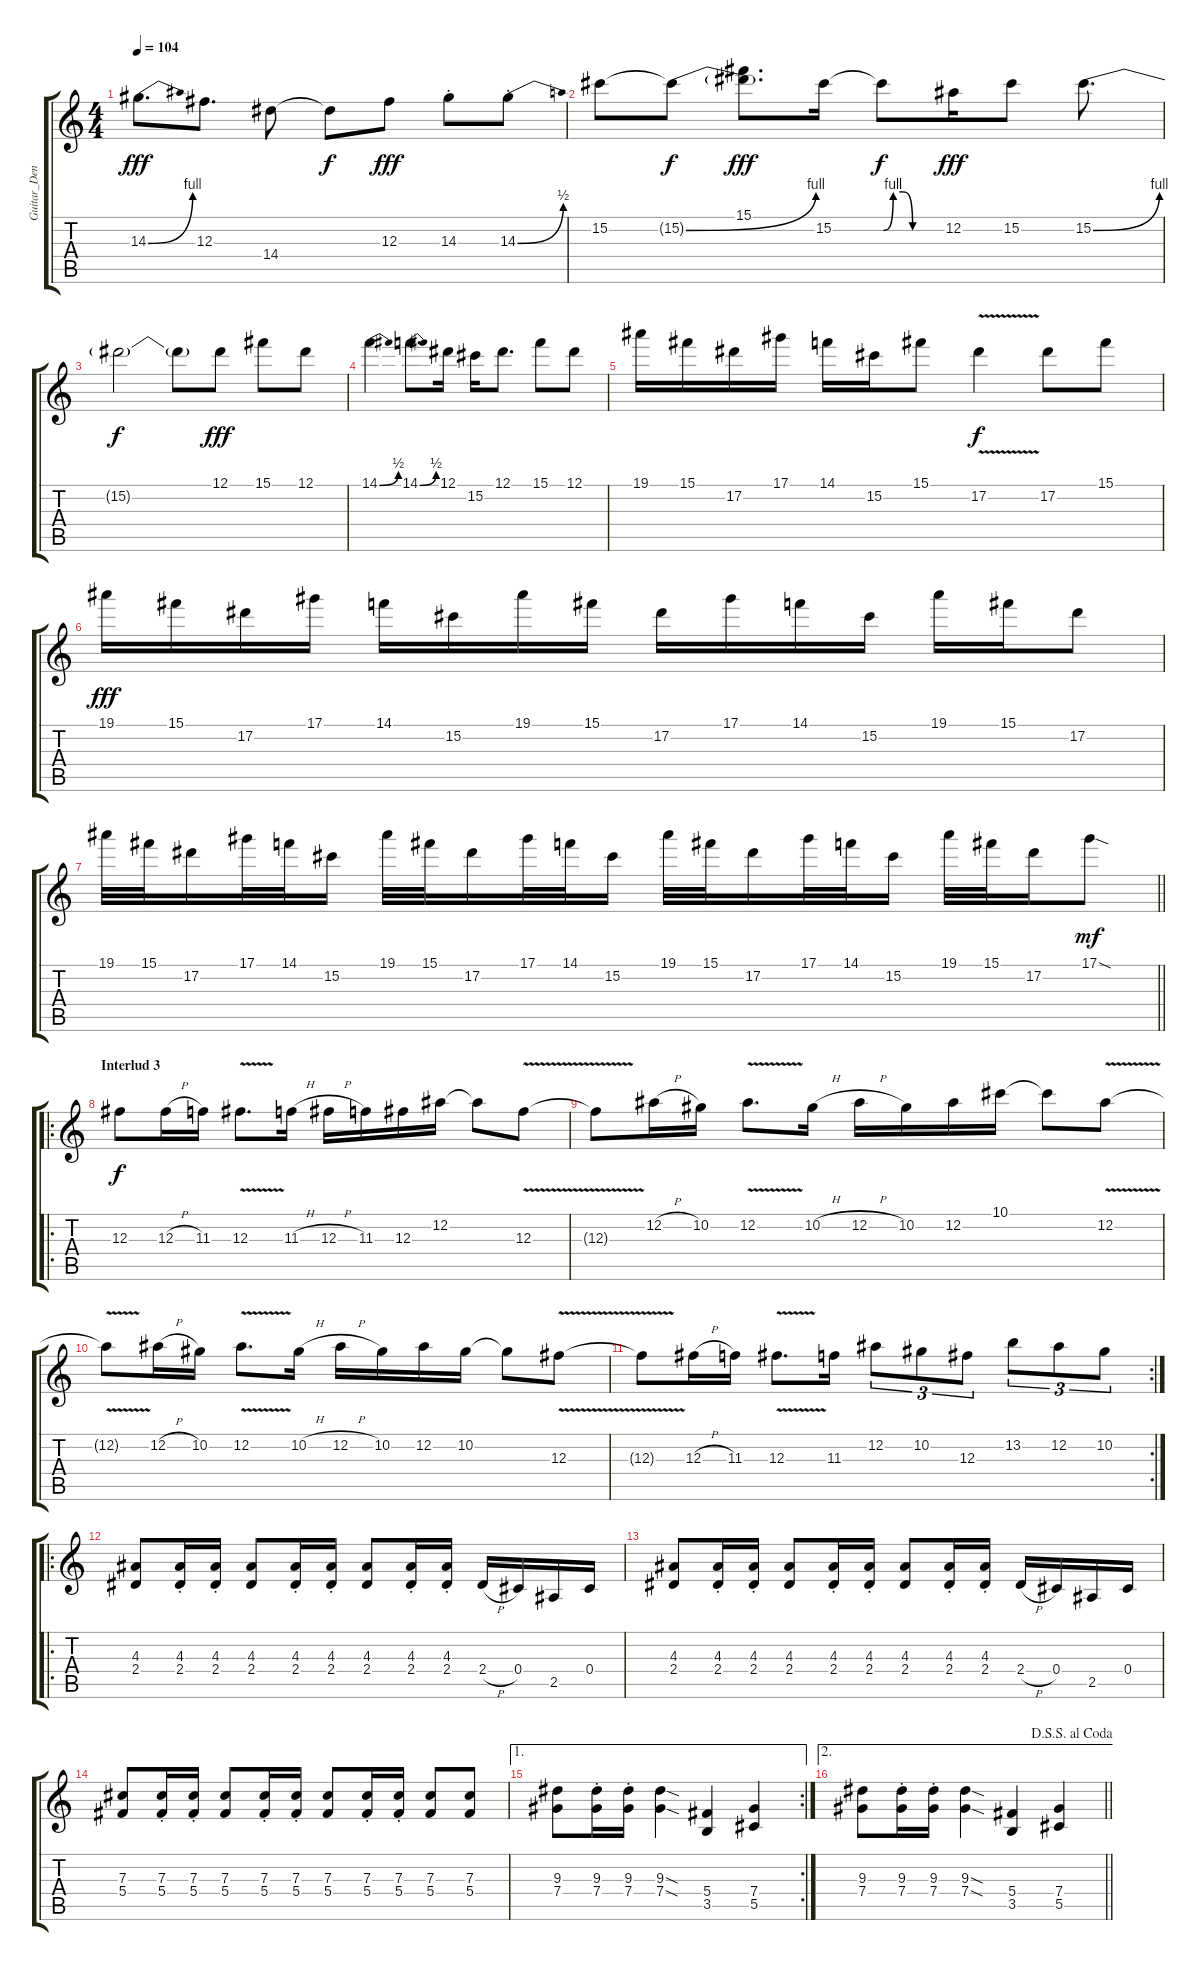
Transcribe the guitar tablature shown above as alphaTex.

\track ("Guitar_DennisStratton" "Guitar_Den") {instrument distortionguitar}
\staff {score tabs}
\tuning (Eb4 Bb3 Gb3 Db3 Ab2 Eb2) {hide}
\ts (4 4)
\tempo 104
\clef g2
\ks c
14.3{be (bend 0 0 60 4)}.8{d dy fff} 12.3.8{d} 14.4.8 14.4{t}.8{dy f} 12.3.8{dy fff} 14.3{st}.8 14.3{be (bend 0 0 60 2) st}.8 |
15.2.8 15.2{be (bend 0 0 60 4) t}.8{dy f} (15.1 15.2{t}).8{d dy fff} 15.2.16 15.2{be (custom 0 0 10 4 20 4 30 0 60 0) t}.8{dy f} 12.2.16{dy fff} 15.2.8 15.2{be (bend 0 0 60 4)}.8{d} |
15.2{t}.2{dy f} 15.2{t}.8 12.1.8{dy fff} 15.1.8 12.1.8 |
14.1{be (bend 0 0 60 2)}.4 14.1{be (bend 0 0 60 2)}.8{d} 12.1.16 15.2.16 12.1.8{d} 15.1.8 12.1.8 |
19.1.16 15.1.16 17.2.16 17.1.16 14.1.16 15.2.16 15.1.8 17.2{v}.4{dy f} 17.2.8 15.1.8 |
19.1.16{dy fff} 15.1.16 17.2.16 17.1.16 14.1.16 15.2.16 19.1.16 15.1.16 17.2.16 17.1.16 14.1.16 15.2.16 19.1.16 15.1.16 17.2.8 |
\barLineRight lightlight
19.1.32 15.1.32 17.2.16 17.1.32 14.1.32 15.2.16 19.1.32 15.1.32 17.2.16 17.1.32 14.1.32 15.2.16 19.1.32 15.1.32 17.2.16 17.1.32 14.1.32 15.2.16 19.1.32 15.1.32 17.2.16 17.1{sod}.8{dy mf} |
\ro
\section ("" "Interlud 3")
12.3.8{dy f balance 16} 12.3{h}.16 11.3.16 12.3{v}.8{d} 11.3{h}.16 12.3{h}.16 11.3.16 12.3.16 12.2.16 12.2{t}.8 12.3{v}.8 |
12.3{t}.8 12.2{h}.16 10.2.16 12.2{v}.8{d} 10.2{h}.16 12.2{h}.16 10.2.16 12.2.16 10.1.16 10.1{t}.8 12.2{v}.8 |
12.2{t}.8 12.2{h}.16 10.2.16 12.2{v}.8{d} 10.2{h}.16 12.2{h}.16 10.2.16 12.2.16 10.2.16 10.2{t}.8 12.3{v}.8 |
\rc 2
12.3{t}.8 12.3{h}.16 11.3.16 12.3{v}.8{d} 11.3.16 12.2.8{tu (3 2)} 10.2.8{tu (3 2)} 12.3.8{tu (3 2)} 13.2.8{tu (3 2)} 12.2.8{tu (3 2)} 10.2.8{tu (3 2)} |
\ro
(4.3 2.4).8{volume 15} (4.3{st} 2.4{st}).16 (4.3{st} 2.4{st}).16 (4.3 2.4).8 (4.3{st} 2.4{st}).16 (4.3{st} 2.4{st}).16 (4.3 2.4).8 (4.3{st} 2.4{st}).16 (4.3{st} 2.4{st}).16 2.4{h}.16 0.4.16 2.5.16 0.4.16 |
(4.3 2.4).8 (4.3{st} 2.4{st}).16 (4.3{st} 2.4{st}).16 (4.3 2.4).8 (4.3{st} 2.4{st}).16 (4.3{st} 2.4{st}).16 (4.3 2.4).8 (4.3{st} 2.4{st}).16 (4.3{st} 2.4{st}).16 2.4{h}.16 0.4.16 2.5.16 0.4.16 |
(7.3 5.4).8 (7.3{st} 5.4{st}).16 (7.3{st} 5.4{st}).16 (7.3 5.4).8 (7.3{st} 5.4{st}).16 (7.3{st} 5.4{st}).16 (7.3 5.4).8 (7.3{st} 5.4{st}).16 (7.3{st} 5.4{st}).16 (7.3 5.4).8 (7.3 5.4).8 |
\ae 1
\rc 2
(9.3 7.4).8 (9.3{st} 7.4{st}).16 (9.3{st} 7.4{st}).16 (9.3{sod} 7.4{sod}).4 (5.4 3.5).4 (7.4 5.5).4 |
\ae 2
\jump dalsegnosegnoalcoda
\barLineRight lightlight
(9.3 7.4).8 (9.3{st} 7.4{st}).16 (9.3{st} 7.4{st}).16 (9.3{sod} 7.4{sod}).4 (5.4 3.5).4 (7.4 5.5).4
